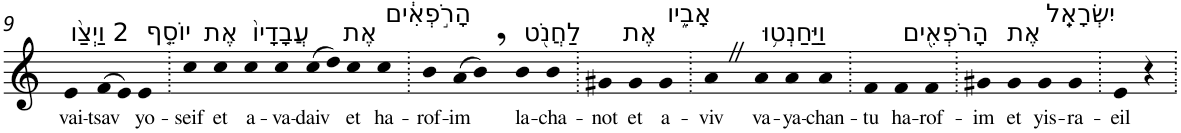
**kern	**text
*part1	*part1
*staff1	*staff1
*I"Piano	*
*I'Pno	*
!!LO:PB:g=z
*clefG2	*
*k[]	*
=9	=9
!LO:TX:a:t=2 וַיְצַ֨ו	!
!	!LO:LY:b
4e	vai-
!	!LO:LY:b
(>8f	-tsav
8e)	.
!LO:TX:a:t=יוֹסֵ֤ף	!
!	!LO:LY:b
4e	yo-
=10.	=10.
!	!LO:LY:b
4cc	-seif
!LO:TX:a:t=אֶת	!
!	!LO:LY:b
4cc	et
!LO:TX:a:t=עֲבָדָיו֙	!
!	!LO:LY:b
4cc	a-
!	!LO:LY:b
4cc	-va-
!	!LO:LY:b
(>8cc	-daiv
8dd)	.
!LO:TX:a:t=אֶת	!
!	!LO:LY:b
4cc	et
!LO:TX:a:t=הָרֹ֣פְאִ֔ים	!
!	!LO:LY:b
4cc	ha-
=11.	=11.
!	!LO:LY:b
4b	-rof-
!	!LO:LY:b
(>8a	-im
8b,)	.
!LO:TX:a:t=לַחֲנֹ֖ט	!
!	!LO:LY:b
4b	la-
!	!LO:LY:b
4b	-cha-
=12.	=12.
!	!LO:LY:b
4g#X	-not
!LO:TX:a:t=אֶת	!
!	!LO:LY:b
4g#	et
!LO:TX:a:t=אָבִ֑יו	!
!	!LO:LY:b
4g#	a-
=13.	=13.
!	!LO:LY:b
4aZ	-viv
!LO:TX:a:t=וַיַּחַנְט֥וּ	!
!	!LO:LY:b
4a	va-
!	!LO:LY:b
4a	-ya-
!	!LO:LY:b
4a	-chan-
=14.	=14.
!	!LO:LY:b
4f	-tu
!LO:TX:a:t=הָרֹפְאִ֖ים	!
!	!LO:LY:b
4f	ha-
!	!LO:LY:b
4f	-rof-
=15.	=15.
!	!LO:LY:b
4g#X	-im
!LO:TX:a:t=אֶת	!
!	!LO:LY:b
4g#	et
!LO:TX:a:t=יִשְׂרָאֵֽל	!
!	!LO:LY:b
4g#	yis-
!	!LO:LY:b
4g#	-ra-
=16.	=16.
!	!LO:LY:b
4e	-eil
4r	.
=.	=.
*-	*-
